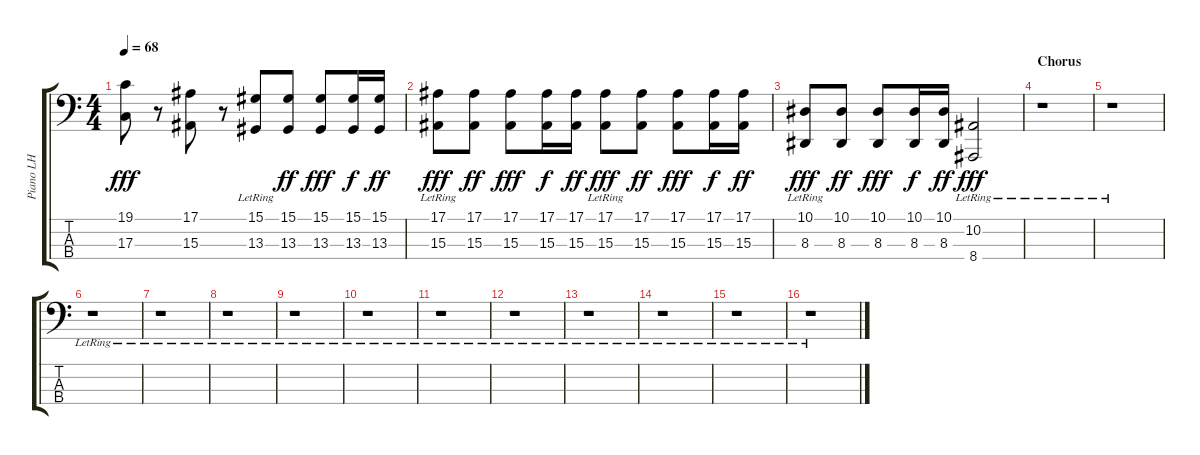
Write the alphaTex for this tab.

\track ("Piano LH" "Piano LH") {instrument brightacousticpiano}
\staff {score tabs}
\tuning (F2 C2 G1 D1) {hide}
\ts (4 4)
\tempo 68
\clef f4
\ks c
(19.1 17.3).8{dy fff} r.8 (17.1 15.3).8 r.8 (15.1{lr} 13.3{lr}).8 (15.1 13.3).8{dy ff} (15.1 13.3).8{dy fff} (15.1 13.3).16{dy f} (15.1 13.3).16{dy ff} |
(17.1{lr} 15.3{lr}).8{dy fff} (17.1 15.3).8{dy ff} (17.1 15.3).8{dy fff} (17.1 15.3).16{dy f} (17.1 15.3).16{dy ff} (17.1{lr} 15.3{lr}).8{dy fff} (17.1 15.3).8{dy ff} (17.1 15.3).8{dy fff} (17.1 15.3).16{dy f} (17.1 15.3).16{dy ff} |
(10.1{lr} 8.3{lr}).8{dy fff} (10.1 8.3).8{dy ff} (10.1 8.3).8{dy fff} (10.1 8.3).16{dy f} (10.1 8.3).16{dy ff} (10.2{lr} 8.4{lr}).2{dy fff} |
\section ("" "Chorus")
r.1 |
r.1 |
r.1 |
r.1 |
r.1 |
r.1 |
r.1 |
r.1 |
r.1 |
r.1 |
r.1 |
r.1 |
r.1
